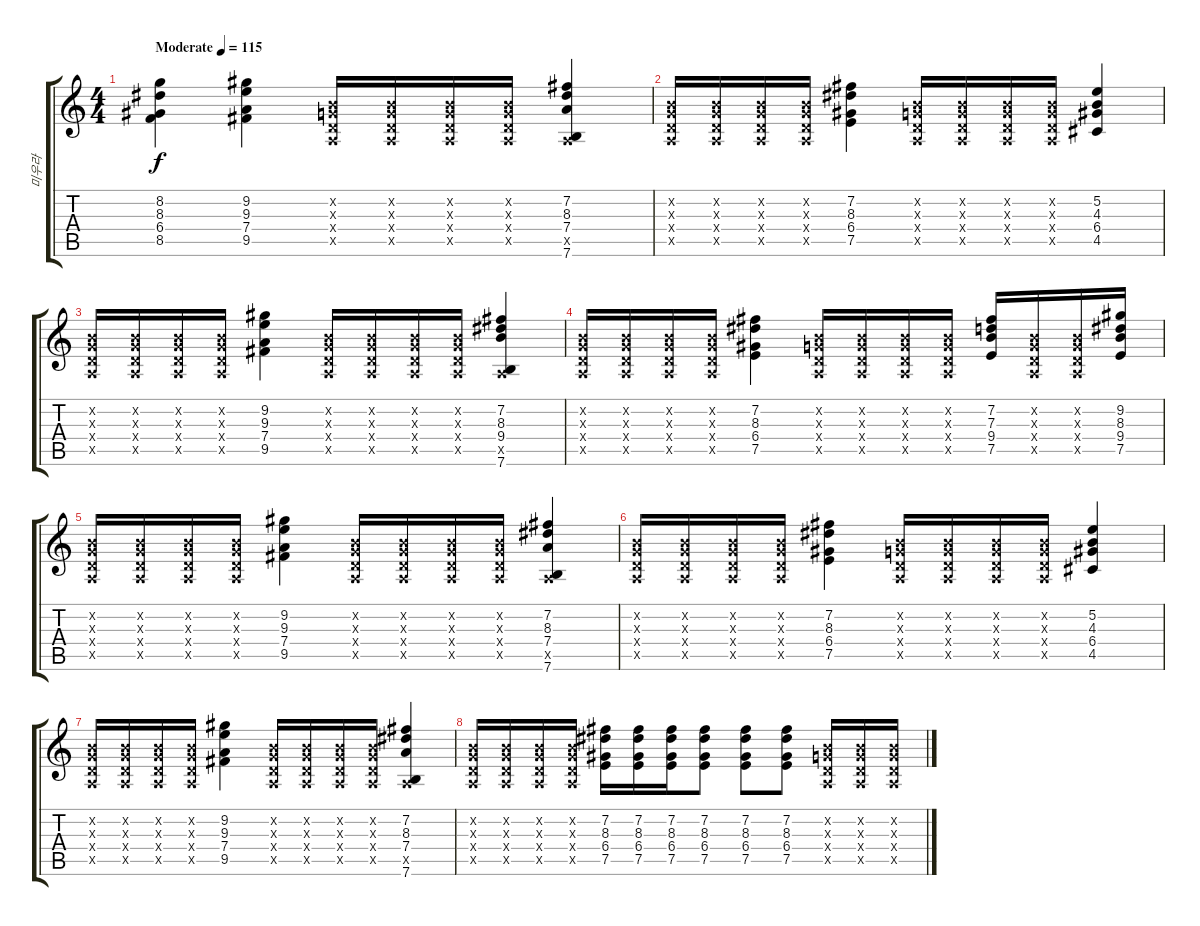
\track ("미우라" "미우라") {instrument acousticguitarsteel}
\staff {score tabs}
\tuning (E4 B3 G3 D3 A2 E2) {hide}
\ts (4 4)
\tempo (115 "Moderate")
\clef g2
\ks c
(8.2 8.3 6.4 8.5).4{dy f instrument acousticguitarsteel} (9.2 9.3 7.4 9.5).4 (0.2{x} 0.3{x} 0.4{x} 0.5{x}).16 (0.2{x} 0.3{x} 0.4{x} 0.5{x}).16 (0.2{x} 0.3{x} 0.4{x} 0.5{x}).16 (0.2{x} 0.3{x} 0.4{x} 0.5{x}).16 (7.2 8.3 7.4 0.5{x} 7.6).4 |
(0.2{x} 0.3{x} 0.4{x} 0.5{x}).16 (0.2{x} 0.3{x} 0.4{x} 0.5{x}).16 (0.2{x} 0.3{x} 0.4{x} 0.5{x}).16 (0.2{x} 0.3{x} 0.4{x} 0.5{x}).16 (7.2 8.3 6.4 7.5).4 (0.2{x} 0.3{x} 0.4{x} 0.5{x}).16 (0.2{x} 0.3{x} 0.4{x} 0.5{x}).16 (0.2{x} 0.3{x} 0.4{x} 0.5{x}).16 (0.2{x} 0.3{x} 0.4{x} 0.5{x}).16 (5.2 4.3 6.4 4.5).4 |
(0.2{x} 0.3{x} 0.4{x} 0.5{x}).16 (0.2{x} 0.3{x} 0.4{x} 0.5{x}).16 (0.2{x} 0.3{x} 0.4{x} 0.5{x}).16 (0.2{x} 0.3{x} 0.4{x} 0.5{x}).16 (9.2 9.3 7.4 9.5).4 (0.2{x} 0.3{x} 0.4{x} 0.5{x}).16 (0.2{x} 0.3{x} 0.4{x} 0.5{x}).16 (0.2{x} 0.3{x} 0.4{x} 0.5{x}).16 (0.2{x} 0.3{x} 0.4{x} 0.5{x}).16 (7.2 8.3 9.4 0.5{x} 7.6).4 |
(0.2{x} 0.3{x} 0.4{x} 0.5{x}).16 (0.2{x} 0.3{x} 0.4{x} 0.5{x}).16 (0.2{x} 0.3{x} 0.4{x} 0.5{x}).16 (0.2{x} 0.3{x} 0.4{x} 0.5{x}).16 (7.2 8.3 6.4 7.5).4 (0.2{x} 0.3{x} 0.4{x} 0.5{x}).16 (0.2{x} 0.3{x} 0.4{x} 0.5{x}).16 (0.2{x} 0.3{x} 0.4{x} 0.5{x}).16 (0.2{x} 0.3{x} 0.4{x} 0.5{x}).16 (7.2 7.3 9.4 7.5).16 (0.2{x} 0.3{x} 0.4{x} 0.5{x}).16 (0.2{x} 0.3{x} 0.4{x} 0.5{x}).16 (9.2 8.3 9.4 7.5).16 |
(0.2{x} 0.3{x} 0.4{x} 0.5{x}).16 (0.2{x} 0.3{x} 0.4{x} 0.5{x}).16 (0.2{x} 0.3{x} 0.4{x} 0.5{x}).16 (0.2{x} 0.3{x} 0.4{x} 0.5{x}).16 (9.2 9.3 7.4 9.5).4 (0.2{x} 0.3{x} 0.4{x} 0.5{x}).16 (0.2{x} 0.3{x} 0.4{x} 0.5{x}).16 (0.2{x} 0.3{x} 0.4{x} 0.5{x}).16 (0.2{x} 0.3{x} 0.4{x} 0.5{x}).16 (7.2 8.3 7.4 0.5{x} 7.6).4 |
(0.2{x} 0.3{x} 0.4{x} 0.5{x}).16 (0.2{x} 0.3{x} 0.4{x} 0.5{x}).16 (0.2{x} 0.3{x} 0.4{x} 0.5{x}).16 (0.2{x} 0.3{x} 0.4{x} 0.5{x}).16 (7.2 8.3 6.4 7.5).4 (0.2{x} 0.3{x} 0.4{x} 0.5{x}).16 (0.2{x} 0.3{x} 0.4{x} 0.5{x}).16 (0.2{x} 0.3{x} 0.4{x} 0.5{x}).16 (0.2{x} 0.3{x} 0.4{x} 0.5{x}).16 (5.2 4.3 6.4 4.5).4 |
(0.2{x} 0.3{x} 0.4{x} 0.5{x}).16 (0.2{x} 0.3{x} 0.4{x} 0.5{x}).16 (0.2{x} 0.3{x} 0.4{x} 0.5{x}).16 (0.2{x} 0.3{x} 0.4{x} 0.5{x}).16 (9.2 9.3 7.4 9.5).4 (0.2{x} 0.3{x} 0.4{x} 0.5{x}).16 (0.2{x} 0.3{x} 0.4{x} 0.5{x}).16 (0.2{x} 0.3{x} 0.4{x} 0.5{x}).16 (0.2{x} 0.3{x} 0.4{x} 0.5{x}).16 (7.2 8.3 7.4 0.5{x} 7.6).4 |
(0.2{x} 0.3{x} 0.4{x} 0.5{x}).16 (0.2{x} 0.3{x} 0.4{x} 0.5{x}).16 (0.2{x} 0.3{x} 0.4{x} 0.5{x}).16 (0.2{x} 0.3{x} 0.4{x} 0.5{x}).16 (7.2 8.3 6.4 7.5).16 (7.2 8.3 6.4 7.5).16 (7.2 8.3 6.4 7.5).16 (7.2 8.3 6.4 7.5).8 (7.2 8.3 6.4 7.5).8 (7.2 8.3 6.4 7.5).8 (0.2{x} 0.3{x} 0.4{x} 0.5{x}).16 (0.2{x} 0.3{x} 0.4{x} 0.5{x}).16 (0.2{x} 0.3{x} 0.4{x} 0.5{x}).16
